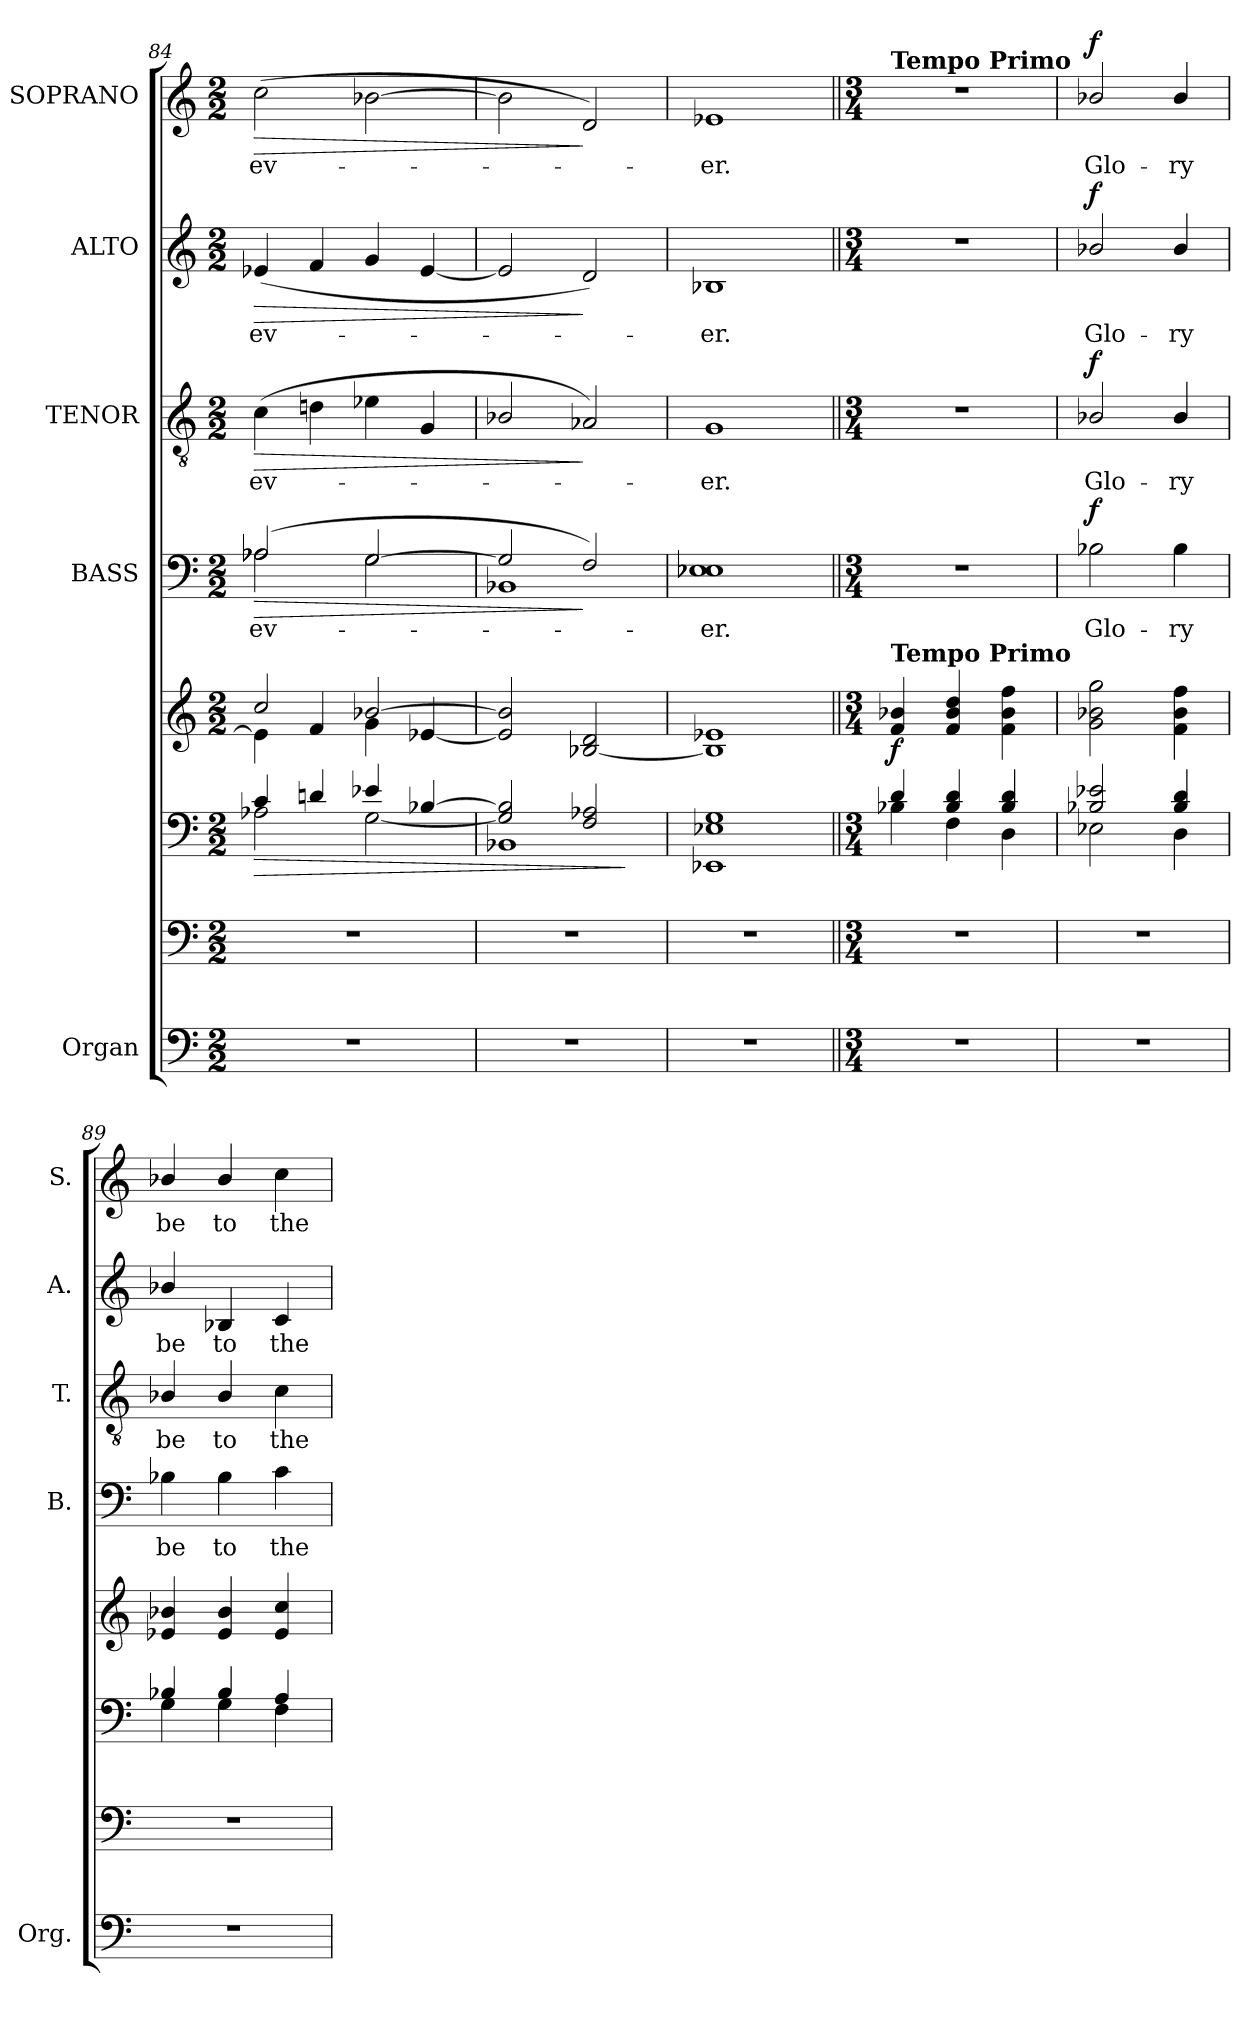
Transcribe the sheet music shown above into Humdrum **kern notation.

**kern	**kern	**kern	**kern	**dynam	**kern	**text	**dynam	**kern	**text	**dynam	**kern	**text	**dynam	**kern	**text	**dynam
*part5	*part5	*part5	*part5	*part5	*part4	*part4	*part4	*part3	*part3	*part3	*part2	*part2	*part2	*part1	*part1	*part1
*staff8	*staff7	*staff6	*staff5	*staff5/6/7/8	*staff4	*staff4	*staff4	*staff3	*staff3	*staff3	*staff2	*staff2	*staff2	*staff1	*staff1	*staff1
*I"Organ	*	*	*	*	*I"BASS	*	*	*I"TENOR	*	*	*I"ALTO	*	*	*I"SOPRANO	*	*
*I'Org.	*	*	*	*	*I'B.	*	*	*I'T.	*	*	*I'A.	*	*	*I'S.	*	*
*clefF4	*clefF4	*clefF4	*clefG2	*	*clefF4	*	*	*clefGv2	*	*	*clefG2	*	*	*clefG2	*	*
*	*	*	*	*	*	*	*	*ITrd7c12	*	*	*	*	*	*	*	*
*k[]	*k[]	*k[]	*k[]	*	*k[]	*	*	*k[]	*	*	*k[]	*	*	*k[]	*	*
*C:	*C:	*C:	*C:	*	*C:	*	*	*C:	*	*	*C:	*	*	*C:	*	*
*M2/2	*M2/2	*M2/2	*M2/2	*	*M2/2	*	*	*M2/2	*	*	*M2/2	*	*	*M2/2	*	*
=84	=84	=84	=84	=84	=84	=84	=84	=84	=84	=84	=84	=84	=84	=84	=84	=84
!	!	!	!	!LO:HP:b=2	!	!	!	!	!	!	!	!	!	!	!	!
*	*	*^	*^	*	*	*	*	*	*	*	*	*	*	*	*	*
!	!	!	!	!	!	!	!	!LO:LY:b:color=#000000	!LO:HP:b	!	!	!	!	!	!	!	!	!
*	*	*	*	*	*	*	*^	*	*	*	*	*	*	*	*	*	*	*
!	!	!	!	!	!	!	!	!	!	!	!	!LO:LY:b:color=#000000	!LO:HP:b	!	!	!	!	!	!
!	!	!	!	!	!	!	!	!	!	!	!	!	!	!	!LO:LY:b:color=#000000	!LO:HP:b	!	!	!
!	!	!	!	!	!	!	!	!	!	!	!	!	!	!	!	!	!	!LO:LY:b:color=#000000	!LO:HP:b
1r	1r	4ci/	2A-Xi\	2cci/	4e-i\]	>	(2A-Xi/	2A-i\	ev-	>	(4Ci\	ev-	>	(4e-i/	ev-	>	(2cci\	ev-	>
.	.	4dni/	.	.	4fi/	.	.	.	.	.	4Dni\	.	.	4fi/	.	.	.	.	.
.	.	4e-i/	[2Gi\	[2b-i/	4gi\	.	[2Gi/	2Gi\	.	.	4E-i\	.	.	4gi/	.	.	[2b-Xi\	.	.
.	.	[4B-i/	.	.	[4e-i/	.	.	.	.	.	4GGi/	.	.	[4e-i/	.	.	.	.	.
*	*	*	*	*v	*v	*	*	*	*	*	*	*	*	*	*	*	*	*	*
=85	=85	=85	=85	=85	=85	=85	=85	=85	=85	=85	=85	=85	=85	=85	=85	=85	=85	=85
1r	1r	2Gi/] 2B-i]	1BB-i	2e-i/] 2b-i]	.	2Gi/]	1BB-i	.	.	2BB-i/	.	.	2e-i/]	.	.	2b-i\]	.	.
.	.	2Fi/ 2A-Xi	.	[2B-i/ 2di	.	2Fi/)	.	.	]	2AA-Xi/)	.	]	2di/)	.	]	2di/)	.	]
*	*	*v	*v	*	*	*v	*v	*	*	*	*	*	*	*	*	*	*	*
.	.	.	.	]	.	.	.	.	.	.	.	.	.	.	.	.
=86	=86	=86	=86	=86	=86	=86	=86	=86	=86	=86	=86	=86	=86	=86	=86	=86
*	*	*^	*	*	*	*	*	*	*	*	*	*	*	*	*	*
!	!	!	!	!	!	!	!LO:LY:b:color=#000000	!	!	!	!	!	!	!	!	!	!
!	!	!	!	!	!	!	!	!	!	!LO:LY:b:color=#000000	!	!	!	!	!	!	!
!	!	!	!	!	!	!	!	!	!	!	!	!	!LO:LY:b:color=#000000	!	!	!	!
!	!	!	!	!	!	!	!	!	!	!	!	!	!	!	!	!LO:LY:b:color=#000000	!
1r	1r	1E-i 1Gi	1EE-i	1B-i] 1e-i	.	1E-i 1E-i	-er.	.	1GGi	-er.	.	1B-i	-er.	.	1e-i	-er.	.
!!LO:PB:g=z
=87||	=87||	=87||	=87||	=87||	=87||	=87||	=87||	=87||	=87||	=87||	=87||	=87||	=87||	=87||	=87||	=87||	=87||
*M3/4	*M3/4	*M3/4	*	*M3/4	*	*M3/4	*	*	*M3/4	*	*	*M3/4	*	*	*M3/4	*	*
!	!	!	!	!	!	!	!	!	!	!	!	!	!	!	!LO:TX:a:B:t=Tempo Primo	!	!
!	!	!	!	!LO:TX:a:B:t=Tempo Primo	!	!	!	!	!	!	!	!	!	!	!	!	!
!LO:N:vis=1	!LO:N:vis=1	!	!	!	!	!LO:N:vis=1	!	!	!LO:N:vis=1	!	!	!LO:N:vis=1	!	!	!LO:N:vis=1	!	!
2.r	2.r	4di/	4B-i\	4fi/ 4b-i	f	2.r	.	.	2.r	.	.	2.r	.	.	2.r	.	.
.	.	4B-i/ 4di	4Fi\	4fi/ 4b-i 4ddi	.	.	.	.	.	.	.	.	.	.	.	.	.
.	.	4B-i/ 4di	4Di\	4fi\ 4b-i 4ffi	.	.	.	.	.	.	.	.	.	.	.	.	.
=88	=88	=88	=88	=88	=88	=88	=88	=88	=88	=88	=88	=88	=88	=88	=88	=88	=88
!LO:N:vis=1	!LO:N:vis=1	!	!	!	!	!	!	!	!	!	!	!	!	!	!	!	!
!	!	!	!	!	!	!	!LO:LY:b:color=#000000	!	!	!	!	!	!	!	!	!	!
!	!	!	!	!	!	!	!	!	!	!LO:LY:b:color=#000000	!	!	!	!	!	!	!
!	!	!	!	!	!	!	!	!	!	!	!	!	!LO:LY:b:color=#000000	!	!	!	!
!	!	!	!	!	!	!	!	!	!	!	!	!	!	!	!	!LO:LY:b:color=#000000	!
2.r	2.r	2B-i/ 2e-i	2E-i\	2gi\ 2b-i 2ggi	.	2B-i\	Glo-	f	2BB-i/	Glo-	f	2b-i/	Glo-	f	2b-i/	Glo-	f
!	!	!	!	!	!	!	!LO:LY:b:color=#000000	!	!	!	!	!	!	!	!	!	!
!	!	!	!	!	!	!	!	!	!	!LO:LY:b:color=#000000	!	!	!	!	!	!	!
!	!	!	!	!	!	!	!	!	!	!	!	!	!LO:LY:b:color=#000000	!	!	!	!
!	!	!	!	!	!	!	!	!	!	!	!	!	!	!	!	!LO:LY:b:color=#000000	!
.	.	4B-i/ 4di	4Di\	4fi\ 4b-i 4ffi	.	4B-i\	-ry	.	4BB-i/	-ry	.	4b-i/	-ry	.	4b-i/	-ry	.
=89	=89	=89	=89	=89	=89	=89	=89	=89	=89	=89	=89	=89	=89	=89	=89	=89	=89
!LO:N:vis=1	!LO:N:vis=1	!	!	!	!	!	!	!	!	!	!	!	!	!	!	!	!
!	!	!	!	!	!	!	!LO:LY:b:color=#000000	!	!	!	!	!	!	!	!	!	!
!	!	!	!	!	!	!	!	!	!	!LO:LY:b:color=#000000	!	!	!	!	!	!	!
!	!	!	!	!	!	!	!	!	!	!	!	!	!LO:LY:b:color=#000000	!	!	!	!
!	!	!	!	!	!	!	!	!	!	!	!	!	!	!	!	!LO:LY:b:color=#000000	!
2.r	2.r	4B-i/	4Gi\	4e-i/ 4b-i	.	4B-i\	be	.	4BB-i/	be	.	4b-i/	be	.	4b-i/	be	.
!	!	!	!	!	!	!	!LO:LY:b:color=#000000	!	!	!	!	!	!	!	!	!	!
!	!	!	!	!	!	!	!	!	!	!LO:LY:b:color=#000000	!	!	!	!	!	!	!
!	!	!	!	!	!	!	!	!	!	!	!	!	!LO:LY:b:color=#000000	!	!	!	!
!	!	!	!	!	!	!	!	!	!	!	!	!	!	!	!	!LO:LY:b:color=#000000	!
.	.	4B-i/	4Gi\	4e-i/ 4b-i	.	4B-i\	to	.	4BB-i/	to	.	4B-i/	to	.	4b-i/	to	.
!	!	!	!	!	!	!	!LO:LY:b:color=#000000	!	!	!	!	!	!	!	!	!	!
!	!	!	!	!	!	!	!	!	!	!LO:LY:b:color=#000000	!	!	!	!	!	!	!
!	!	!	!	!	!	!	!	!	!	!	!	!	!LO:LY:b:color=#000000	!	!	!	!
!	!	!	!	!	!	!	!	!	!	!	!	!	!	!	!	!LO:LY:b:color=#000000	!
.	.	4Ai/	4Fi\	4e-i/ 4cci	.	4ci\	the	.	4Ci\	the	.	4ci/	the	.	4cci\	the	.
*	*	*v	*v	*	*	*	*	*	*	*	*	*	*	*	*	*	*
=	=	=	=	=	=	=	=	=	=	=	=	=	=	=	=	=
*-	*-	*-	*-	*-	*-	*-	*-	*-	*-	*-	*-	*-	*-	*-	*-	*-
